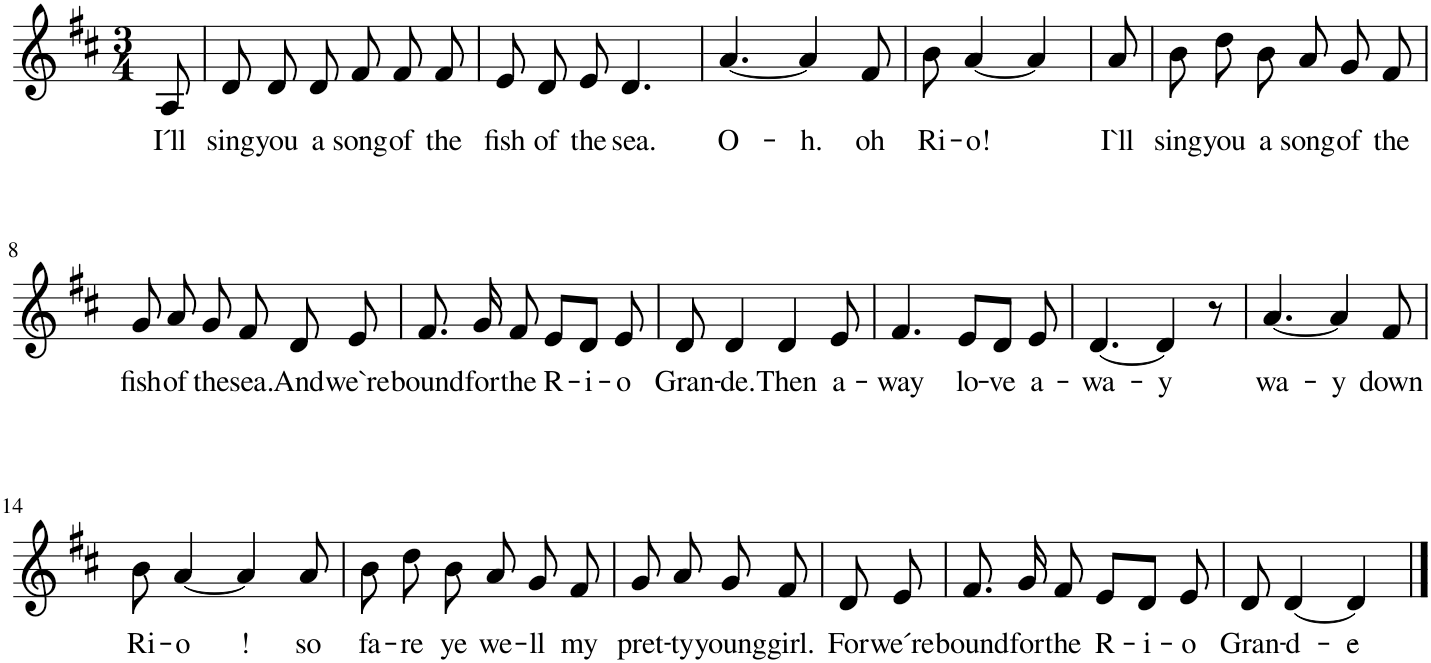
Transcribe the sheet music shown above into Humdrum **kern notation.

**kern	**text
*part1	*part1
*staff1	*staff1
*I"Midi_2	*
*clefG2	*
*k[f#c#]	*
*D:	*
*M3/4	*
=1	=1
!	!LO:LY:b
8A/	I´ll
=2	=2
!	!LO:LY:b
8d/	sing
!	!LO:LY:b
8d/	you
!	!LO:LY:b
8d/	a
!	!LO:LY:b
8f#/	song
!	!LO:LY:b
8f#/	of
!	!LO:LY:b
8f#/	the
=3	=3
!	!LO:LY:b
8e/	fish
!	!LO:LY:b
8d/	of
!	!LO:LY:b
8e/	the
!	!LO:LY:b
4.d/	sea.
=4	=4
!	!LO:LY:b
[4.a/	O-
!	!LO:LY:b
4a/]	-h.
!	!LO:LY:b
8f#/	oh
=5	=5
!	!LO:LY:b
8b\	Ri-
!	!LO:LY:b
[4a/	-o!
4a/]	.
=6	=6
!	!LO:LY:b
8a/	I`ll
=7	=7
!	!LO:LY:b
8b\	sing
!	!LO:LY:b
8dd\	you
!	!LO:LY:b
8b\	a
!	!LO:LY:b
8a/	song
!	!LO:LY:b
8g/	of
!	!LO:LY:b
8f#/	the
!!LO:LB:g=z
=8	=8
!	!LO:LY:b
8g/	fish
!	!LO:LY:b
8a/	of
!	!LO:LY:b
8g/	the
!	!LO:LY:b
8f#/	sea.
!	!LO:LY:b
8d/	And
!	!LO:LY:b
8e/	we`re
=9	=9
!	!LO:LY:b
8.f#/	bound
!	!LO:LY:b
16g/	for
!	!LO:LY:b
8f#/	the
!	!LO:LY:b
8e/L	R-
!	!LO:LY:b
8d/J	-i-
!	!LO:LY:b
8e/	-o
=10	=10
!	!LO:LY:b
8d/	Gran-
!	!LO:LY:b
4d/	-de.
!	!LO:LY:b
4d/	Then
!	!LO:LY:b
8e/	a-
=11	=11
!	!LO:LY:b
4.f#/	-way
!	!LO:LY:b
8e/L	lo-
!	!LO:LY:b
8d/J	-ve
!	!LO:LY:b
8e/	a-
=12	=12
!	!LO:LY:b
[4.d/	-wa-
!	!LO:LY:b
4d/]	-y
8r	.
=13	=13
!	!LO:LY:b
[4.a/	wa-
!	!LO:LY:b
4a/]	-y
!	!LO:LY:b
8f#/	down
!!LO:LB:g=z
=14	=14
!	!LO:LY:b
8b\	Ri-
!	!LO:LY:b
[4a/	-o
!	!LO:LY:b
4a/]	\!
!	!LO:LY:b
8a/	so
=15	=15
!	!LO:LY:b
8b\	fa-
!	!LO:LY:b
8dd\	-re
!	!LO:LY:b
8b\	ye
!	!LO:LY:b
8a/	we-
!	!LO:LY:b
8g/	-ll
!	!LO:LY:b
8f#/	my
=16	=16
!	!LO:LY:b
8g/	pret-
!	!LO:LY:b
8a/	-ty
!	!LO:LY:b
8g/	young
!	!LO:LY:b
8f#/	girl.
=17	=17
!	!LO:LY:b
8d/	For
!	!LO:LY:b
8e/	we´re
=18	=18
!	!LO:LY:b
8.f#/	bound
!	!LO:LY:b
16g/	for
!	!LO:LY:b
8f#/	the
!	!LO:LY:b
8e/L	R-
!	!LO:LY:b
8d/J	-i-
!	!LO:LY:b
8e/	-o
=19	=19
!	!LO:LY:b
8d/	Gran-
!	!LO:LY:b
[4d/	-d-
!	!LO:LY:b
4d/]	-e-
==	==
*-	*-
